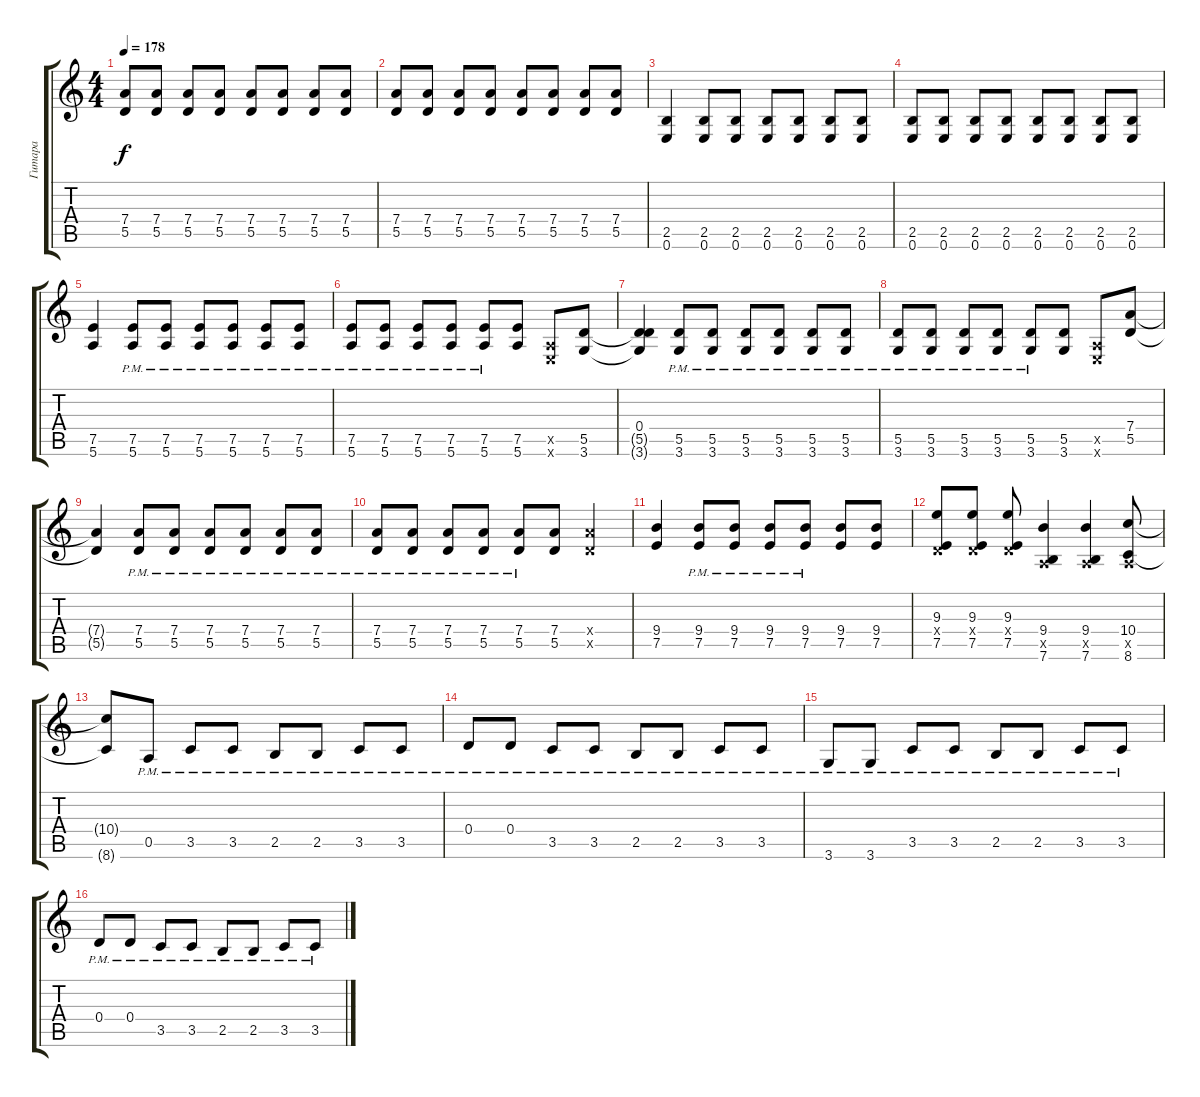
\track ("Гитара" "Гитара") {instrument overdrivenguitar}
\staff {score tabs}
\tuning (E4 B3 G3 D3 A2 E2) {hide}
\ts (4 4)
\tempo 178
\clef g2
\ks c
(7.4 5.5).8{dy f} (7.4 5.5).8 (7.4 5.5).8 (7.4 5.5).8 (7.4 5.5).8 (7.4 5.5).8 (7.4 5.5).8 (7.4 5.5).8 |
(7.4 5.5).8 (7.4 5.5).8 (7.4 5.5).8 (7.4 5.5).8 (7.4 5.5).8 (7.4 5.5).8 (7.4 5.5).8 (7.4 5.5).8 |
(2.5 0.6).4 (2.5 0.6).8 (2.5 0.6).8 (2.5 0.6).8 (2.5 0.6).8 (2.5 0.6).8 (2.5 0.6).8 |
(2.5 0.6).8 (2.5 0.6).8 (2.5 0.6).8 (2.5 0.6).8 (2.5 0.6).8 (2.5 0.6).8 (2.5 0.6).8 (2.5 0.6).8 |
(7.5 5.6).4 (7.5{pm} 5.6{pm}).8 (7.5{pm} 5.6{pm}).8 (7.5{pm} 5.6{pm}).8 (7.5{pm} 5.6{pm}).8 (7.5{pm} 5.6{pm}).8 (7.5{pm} 5.6{pm}).8 |
(7.5{pm} 5.6{pm}).8 (7.5{pm} 5.6{pm}).8 (7.5{pm} 5.6{pm}).8 (7.5{pm} 5.6{pm}).8 (7.5{pm} 5.6{pm}).8 (7.5 5.6).8 (0.5{x} 0.6{x}).8 (5.5 3.6).8 |
(0.4 5.5{t} 3.6{t}).4 (5.5{pm} 3.6{pm}).8 (5.5{pm} 3.6{pm}).8 (5.5{pm} 3.6{pm}).8 (5.5{pm} 3.6{pm}).8 (5.5{pm} 3.6{pm}).8 (5.5{pm} 3.6{pm}).8 |
(5.5{pm} 3.6{pm}).8 (5.5{pm} 3.6{pm}).8 (5.5{pm} 3.6{pm}).8 (5.5{pm} 3.6{pm}).8 (5.5{pm} 3.6{pm}).8 (5.5 3.6).8 (0.5{x} 0.6{x}).8 (7.4 5.5).8 |
(7.4{t} 5.5{t}).4 (7.4{pm} 5.5{pm}).8 (7.4{pm} 5.5{pm}).8 (7.4{pm} 5.5{pm}).8 (7.4{pm} 5.5{pm}).8 (7.4{pm} 5.5{pm}).8 (7.4{pm} 5.5{pm}).8 |
(7.4{pm} 5.5{pm}).8 (7.4{pm} 5.5{pm}).8 (7.4{pm} 5.5{pm}).8 (7.4{pm} 5.5{pm}).8 (7.4{pm} 5.5{pm}).8 (7.4 5.5).8 (7.4{x} 5.5{x}).4 |
(9.4 7.5).4 (9.4{pm} 7.5{pm}).8 (9.4{pm} 7.5{pm}).8 (9.4{pm} 7.5{pm}).8 (9.4{pm} 7.5{pm}).8 (9.4 7.5).8 (9.4 7.5).8 |
(9.3 0.4{x} 7.5).8 (9.3 0.4{x} 7.5).8 (9.3 0.4{x} 7.5).8 (9.4 0.5{x} 7.6).4 (9.4 0.5{x} 7.6).4 (10.4 0.5{x} 8.6).8 |
(10.4{t} 8.6{t}).8 0.5{pm}.8 3.5{pm}.8 3.5{pm}.8 2.5{pm}.8 2.5{pm}.8 3.5{pm}.8 3.5{pm}.8 |
0.4{pm}.8 0.4{pm}.8 3.5{pm}.8 3.5{pm}.8 2.5{pm}.8 2.5{pm}.8 3.5{pm}.8 3.5{pm}.8 |
3.6{pm}.8 3.6{pm}.8 3.5{pm}.8 3.5{pm}.8 2.5{pm}.8 2.5{pm}.8 3.5{pm}.8 3.5{pm}.8 |
0.4{pm}.8 0.4{pm}.8 3.5{pm}.8 3.5{pm}.8 2.5{pm}.8 2.5{pm}.8 3.5{pm}.8 3.5{pm}.8
